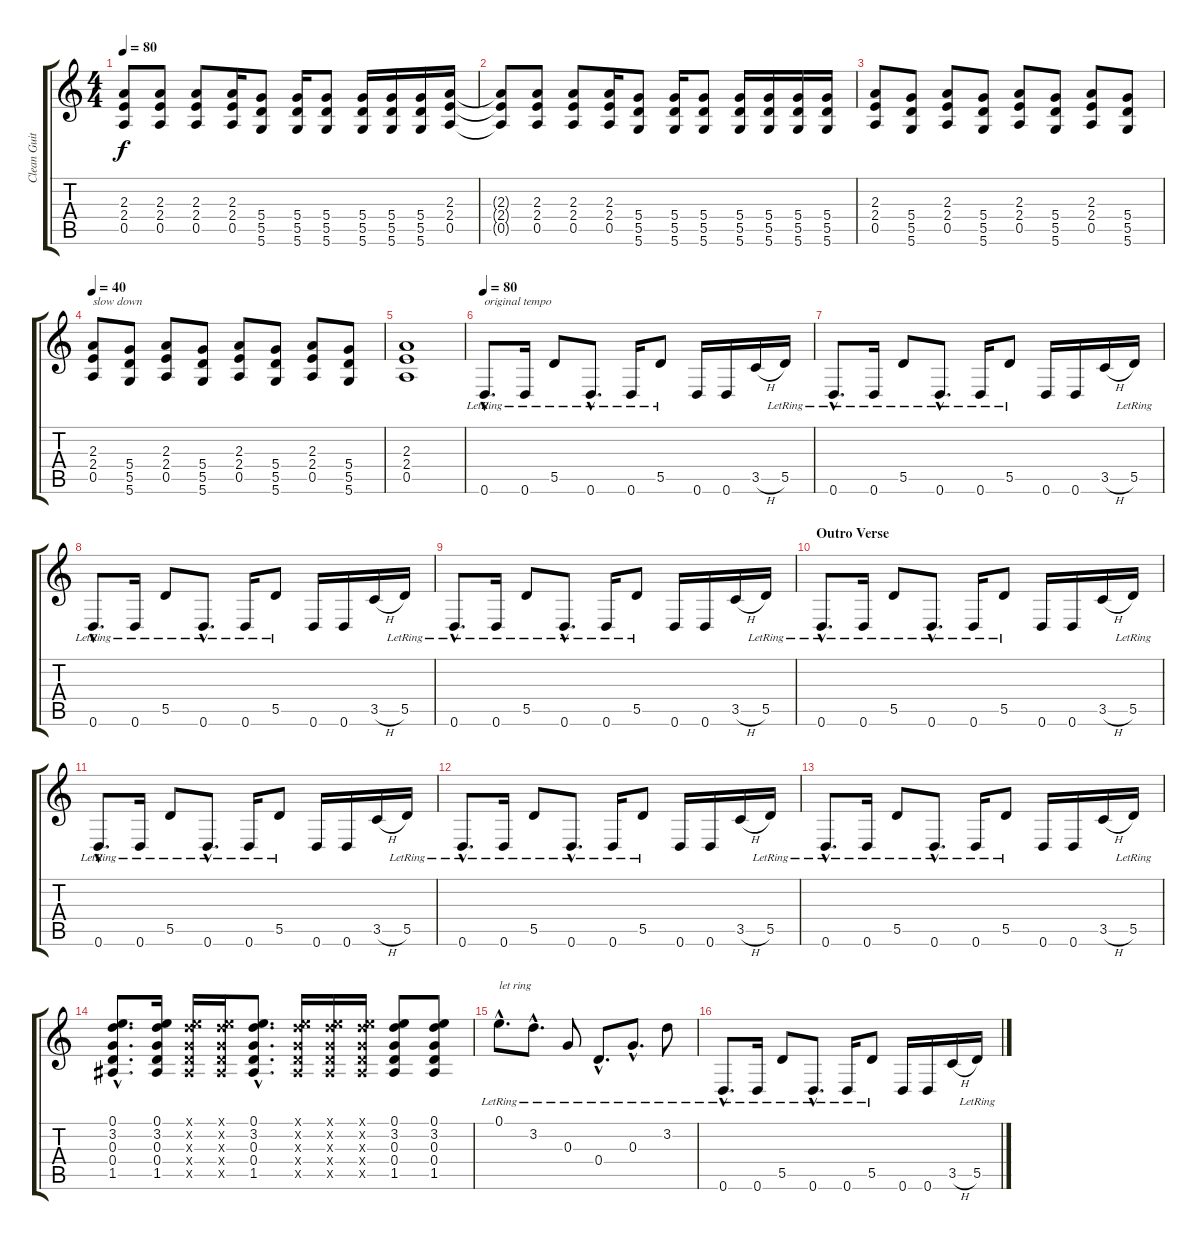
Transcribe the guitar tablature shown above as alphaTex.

\track ("Clean Guitar (Drop D)" "Clean Guit") {instrument acousticguitarsteel}
\staff {score tabs}
\tuning (E4 B3 G3 D3 A2 D2) {hide}
\ts (4 4)
\tempo 80
\clef g2
\ks c
(2.3 2.4 0.5).8{dy f} (2.3 2.4 0.5).8 (2.3 2.4 0.5).8 (2.3 2.4 0.5).16 (5.4 5.5 5.6).8 (5.4 5.5 5.6).16 (5.4 5.5 5.6).8 (5.4 5.5 5.6).16 (5.4 5.5 5.6).16 (5.4 5.5 5.6).16 (2.3 2.4 0.5).16 |
(2.3{t} 2.4{t} 0.5{t}).8 (2.3 2.4 0.5).8 (2.3 2.4 0.5).8 (2.3 2.4 0.5).16 (5.4 5.5 5.6).8 (5.4 5.5 5.6).16 (5.4 5.5 5.6).8 (5.4 5.5 5.6).16 (5.4 5.5 5.6).16 (5.4 5.5 5.6).16 (5.4 5.5 5.6).16 |
(2.3 2.4 0.5).8 (5.4 5.5 5.6).8 (2.3 2.4 0.5).8 (5.4 5.5 5.6).8 (2.3 2.4 0.5).8 (5.4 5.5 5.6).8 (2.3 2.4 0.5).8 (5.4 5.5 5.6).8 |
\tempo 40
(2.3 2.4 0.5).8{txt "slow down"} (5.4 5.5 5.6).8 (2.3 2.4 0.5).8 (5.4 5.5 5.6).8 (2.3 2.4 0.5).8 (5.4 5.5 5.6).8 (2.3 2.4 0.5).8 (5.4 5.5 5.6).8 |
(2.3 2.4 0.5).1 |
\tempo 80
0.6{hac lr}.8{d txt "original tempo"} 0.6{lr}.16 5.5{lr}.8 0.6{hac lr}.8{d} 0.6{lr}.16 5.5{lr}.8 0.6.16 0.6.16 3.5{h}.16 5.5{lr}.16 |
0.6{hac lr}.8{d} 0.6{lr}.16 5.5{lr}.8 0.6{hac lr}.8{d} 0.6{lr}.16 5.5{lr}.8 0.6.16 0.6.16 3.5{h}.16 5.5{lr}.16 |
0.6{hac lr}.8{d} 0.6{lr}.16 5.5{lr}.8 0.6{hac lr}.8{d} 0.6{lr}.16 5.5{lr}.8 0.6.16 0.6.16 3.5{h}.16 5.5{lr}.16 |
0.6{hac lr}.8{d} 0.6{lr}.16 5.5{lr}.8 0.6{hac lr}.8{d} 0.6{lr}.16 5.5{lr}.8 0.6.16 0.6.16 3.5{h}.16 5.5{lr}.16 |
\section ("" "Outro Verse")
0.6{hac lr}.8{d} 0.6{lr}.16 5.5{lr}.8 0.6{hac lr}.8{d} 0.6{lr}.16 5.5{lr}.8 0.6.16 0.6.16 3.5{h}.16 5.5{lr}.16 |
0.6{hac lr}.8{d} 0.6{lr}.16 5.5{lr}.8 0.6{hac lr}.8{d} 0.6{lr}.16 5.5{lr}.8 0.6.16 0.6.16 3.5{h}.16 5.5{lr}.16 |
0.6{hac lr}.8{d} 0.6{lr}.16 5.5{lr}.8 0.6{hac lr}.8{d} 0.6{lr}.16 5.5{lr}.8 0.6.16 0.6.16 3.5{h}.16 5.5{lr}.16 |
0.6{hac lr}.8{d} 0.6{lr}.16 5.5{lr}.8 0.6{hac lr}.8{d} 0.6{lr}.16 5.5{lr}.8 0.6.16 0.6.16 3.5{h}.16 5.5{lr}.16 |
(0.1{hac} 3.2{hac} 0.3{hac} 0.4{hac} 1.5{hac}).8{d} (0.1 3.2 0.3 0.4 1.5).16 (0.1{x} 3.2{x} 0.3{x} 0.4{x} 1.5{x}).16 (0.1{x} 3.2{x} 0.3{x} 0.4{x} 1.5{x}).16 (0.1{hac} 3.2{hac} 0.3{hac} 0.4{hac} 1.5{hac}).8{d} (0.1{x} 3.2{x} 0.3{x} 0.4{x} 1.5{x}).16 (0.1{x} 3.2{x} 0.3{x} 0.4{x} 1.5{x}).16 (0.1{x} 3.2{x} 0.3{x} 0.4{x} 1.5{x}).16 (0.1 3.2 0.3 0.4 1.5).8 (0.1 3.2 0.3 0.4 1.5).8 |
0.1{hac lr}.8{d txt "let ring"} 3.2{hac lr}.8{d} 0.3{lr}.8 0.4{hac lr}.8{d} 0.3{hac lr}.8{d} 3.2{lr}.8 |
0.6{hac lr}.8{d} 0.6{lr}.16 5.5{lr}.8 0.6{hac lr}.8{d} 0.6{lr}.16 5.5{lr}.8 0.6.16 0.6.16 3.5{h}.16 5.5{lr}.16
